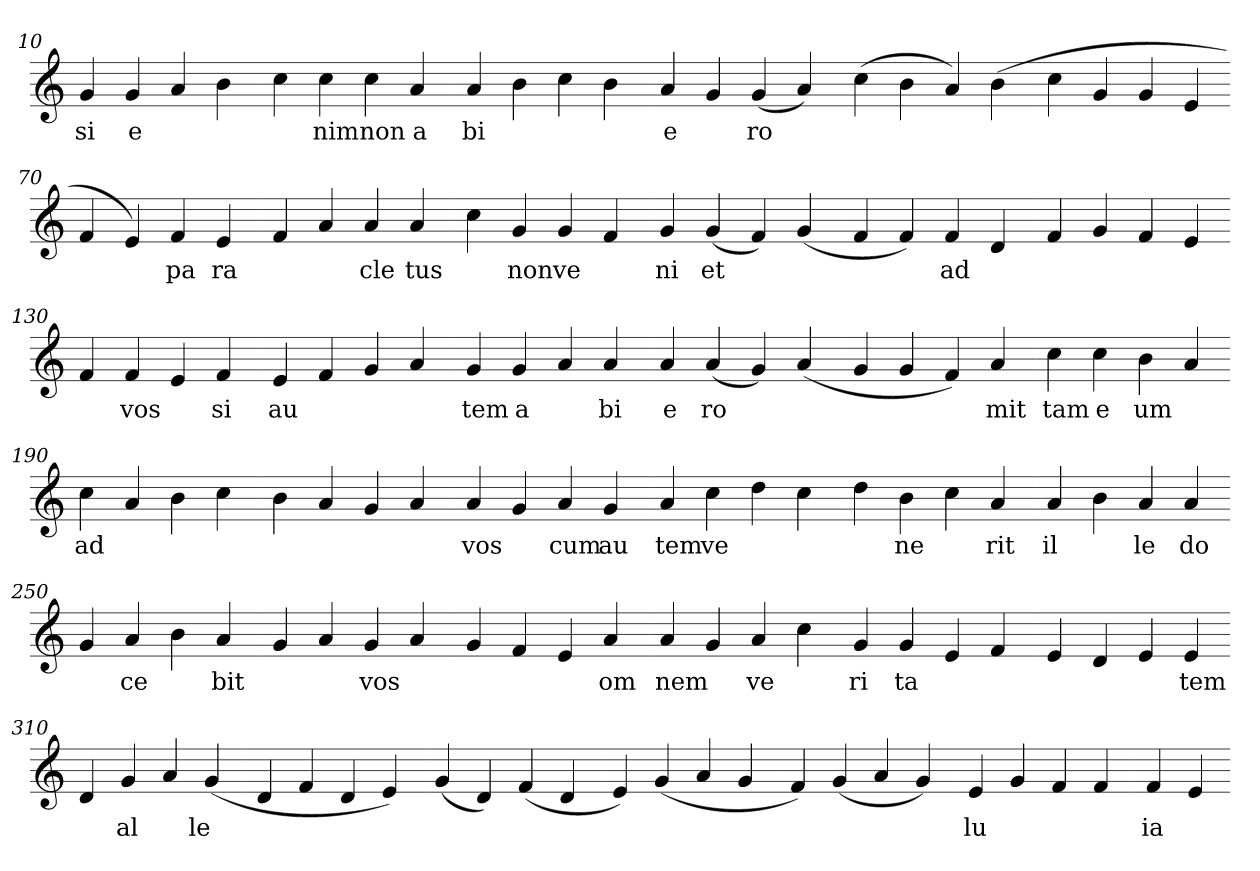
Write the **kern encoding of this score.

**kern	**text
*part1	*part1
*staff1	*staff1
*clefG2	*
=10.	=10.
4g	si
4g	e
4a	.
4b	.
=20.-	=20.-
4cc	.
4cc	nim
4cc	non
4a	a
=30.-	=30.-
4a	bi
4b	.
4cc	.
4b	.
=40.-	=40.-
4a	e
4g	.
(>4g	ro
4a)	.
=50.-	=50.-
(>4cc	.
4b	.
4a)	.
(>4b	.
=60.-	=60.-
4cc	.
4g	.
4g	.
4e	.
=70.-	=70.-
4f	.
4e)	.
4f	pa
4e	ra
=80.-	=80.-
4f	.
4a	.
4a	cle
4a	tus
=90.-	=90.-
4cc	.
4g	non
4g	ve
4f	.
=100.-	=100.-
4g	ni
(>4g	et
4f)	.
(>4g	.
=110.-	=110.-
4f	.
4f)	.
4f	ad
4d	.
=120.-	=120.-
4f	.
4g	.
4f	.
4e	.
=130.-	=130.-
4f	.
4f	vos
4e	.
4f	si
=140.-	=140.-
4e	au
4f	.
4g	.
4a	.
=150.-	=150.-
4g	tem
4g	a
4a	.
4a	bi
=160.-	=160.-
4a	e
(>4a	ro
4g)	.
(>4a	.
=170.-	=170.-
4g	.
4g	.
4f)	.
4a	mit
=180.-	=180.-
4cc	tam
4cc	e
4b	um
4a	.
=190.-	=190.-
4cc	ad
4a	.
4b	.
4cc	.
=200.-	=200.-
4b	.
4a	.
4g	.
4a	.
=210.-	=210.-
4a	vos
4g	.
4a	cum
4g	au
=220.-	=220.-
4a	tem
4cc	ve
4dd	.
4cc	.
=230.-	=230.-
4dd	.
4b	ne
4cc	.
4a	rit
=240.-	=240.-
4a	il
4b	.
4a	le
4a	do
=250.-	=250.-
4g	.
4a	ce
4b	.
4a	bit
=260.-	=260.-
4g	.
4a	.
4g	vos
4a	.
=270.-	=270.-
4g	.
4f	.
4e	.
4a	om
=280.-	=280.-
4a	nem
4g	.
4a	ve
4cc	.
=290.-	=290.-
4g	ri
4g	ta
4e	.
4f	.
=300.-	=300.-
4e	.
4d	.
4e	.
4e	tem
=310.-	=310.-
4d	.
4g	al
4a	.
(>4g	le
=320.-	=320.-
4d	.
4f	.
4d	.
4e)	.
=330.-	=330.-
(>4g	.
4d)	.
(>4f	.
4d	.
=340.-	=340.-
4e)	.
(>4g	.
4a	.
4g	.
=350.-	=350.-
4f)	.
(>4g	.
4a	.
4g)	.
=360.-	=360.-
4e	lu
4g	.
4f	.
4f	.
=370.-	=370.-
4f	ia
4e	.
=-	=-
*-	*-
